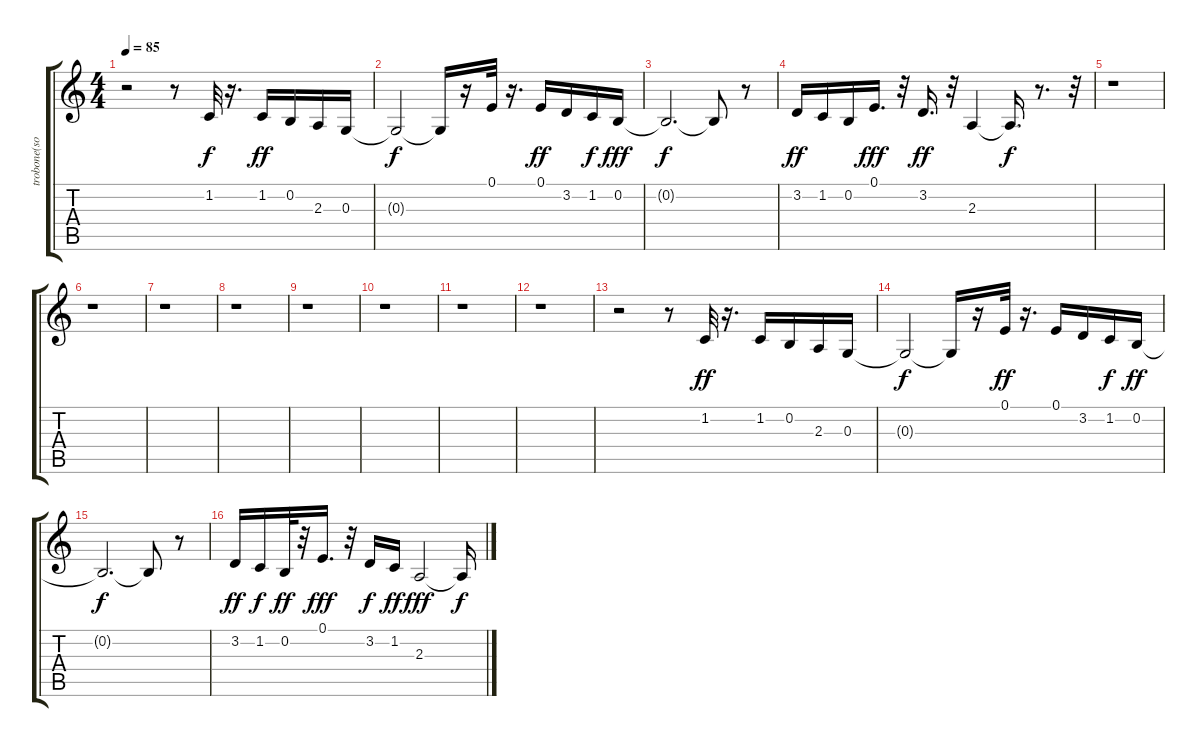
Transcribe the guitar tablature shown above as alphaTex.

\track ("trobone(solo)" "trobone(so") {instrument trombone}
\staff {score tabs}
\tuning (E4 B3 G3 D3 A2 E2) {hide}
\ts (4 4)
\tempo 85
\clef g2
\ks c
r.2{dy f} r.8 1.2.32 r.16{d} 1.2.16{dy ff} 0.2.16 2.3.16 0.3.16 |
0.3{t}.2{dy f} 0.3{t}.16 r.16 0.1.32 r.16{d} 0.1.16{dy ff} 3.2.16 1.2.16{dy f} 0.2.16{dy fff} |
0.2{t}.2{d dy f} 0.2{t}.8 r.8 |
3.2.16{dy ff} 1.2.16 0.2.16 0.1.16{d dy fff} r.32 3.2.16{d dy ff} r.32 2.3.4 2.3{t}.16{d dy f} r.8{d} r.32 |
r.1 |
r.1 |
r.1 |
r.1 |
r.1 |
r.1 |
r.1 |
r.1 |
r.2 r.8 1.2.32{dy ff} r.16{d} 1.2.16 0.2.16 2.3.16 0.3.16 |
0.3{t}.2{dy f} 0.3{t}.16 r.16 0.1.32{dy ff} r.16{d} 0.1.16 3.2.16 1.2.16{dy f} 0.2.16{dy ff} |
0.2{t}.2{d dy f} 0.2{t}.8 r.8 |
3.2.16{dy ff} 1.2.16{dy f} 0.2.32{dy ff} r.32 0.1.16{d dy fff} r.32 3.2.16{dy f} 1.2.16{dy ff} 2.3.2{dy fff} 2.3{t}.16{dy f}
